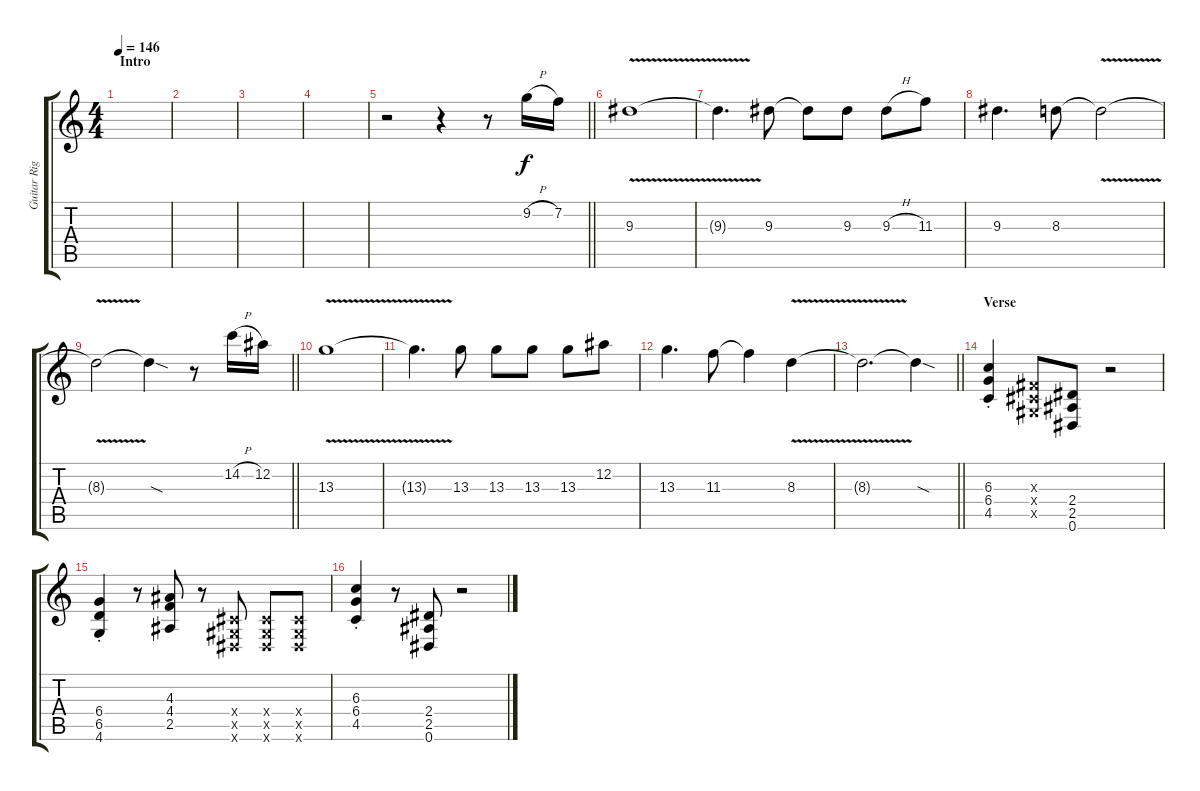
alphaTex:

\track ("Guitar Right" "Guitar Rig") {instrument overdrivenguitar}
\staff {score tabs}
\tuning (Eb4 Bb3 Gb3 Db3 Ab2 Eb2) {hide}
\ts (4 4)
\section ("" "Intro")
\tempo 146
\clef g2
\ks c
|
|
|
|
\barLineRight lightlight
r.2 r.4 r.8 9.2{h}.16 7.2.16 |
9.3{v}.1 |
9.3{t}.4{d} 9.3.8 9.3{t}.8 9.3.8 9.3{h}.8 11.3.8 |
9.3.4{d} 8.3.8 8.3{v t}.2 |
\barLineRight lightlight
8.3{t}.2 8.3{sod t}.4 r.8 14.2{h}.16 12.2.16 |
13.3{v}.1 |
13.3{t}.4{d} 13.3.8 13.3.8 13.3.8 13.3.8 12.2.8 |
13.3.4{d} 11.3.8 11.3{t}.4 8.3{v}.4 |
\barLineRight lightlight
8.3{t}.2{d} 8.3{sod t}.4 |
\section ("" "Verse")
(6.3{st} 6.4{st} 4.5{st}).4 (0.3{x} 0.4{x} 0.5{x}).8 (2.4 2.5 0.6).8 r.2 |
(6.4{st} 6.5{st} 4.6{st}).4 r.8 (4.3 4.4 2.5).8 r.8 (0.4{x} 0.5{x} 0.6{x}).8 (0.4{x} 0.5{x} 0.6{x}).8 (0.4{x} 0.5{x} 0.6{x}).8 |
(6.3{st} 6.4{st} 4.5{st}).4 r.8 (2.4 2.5 0.6).8 r.2
